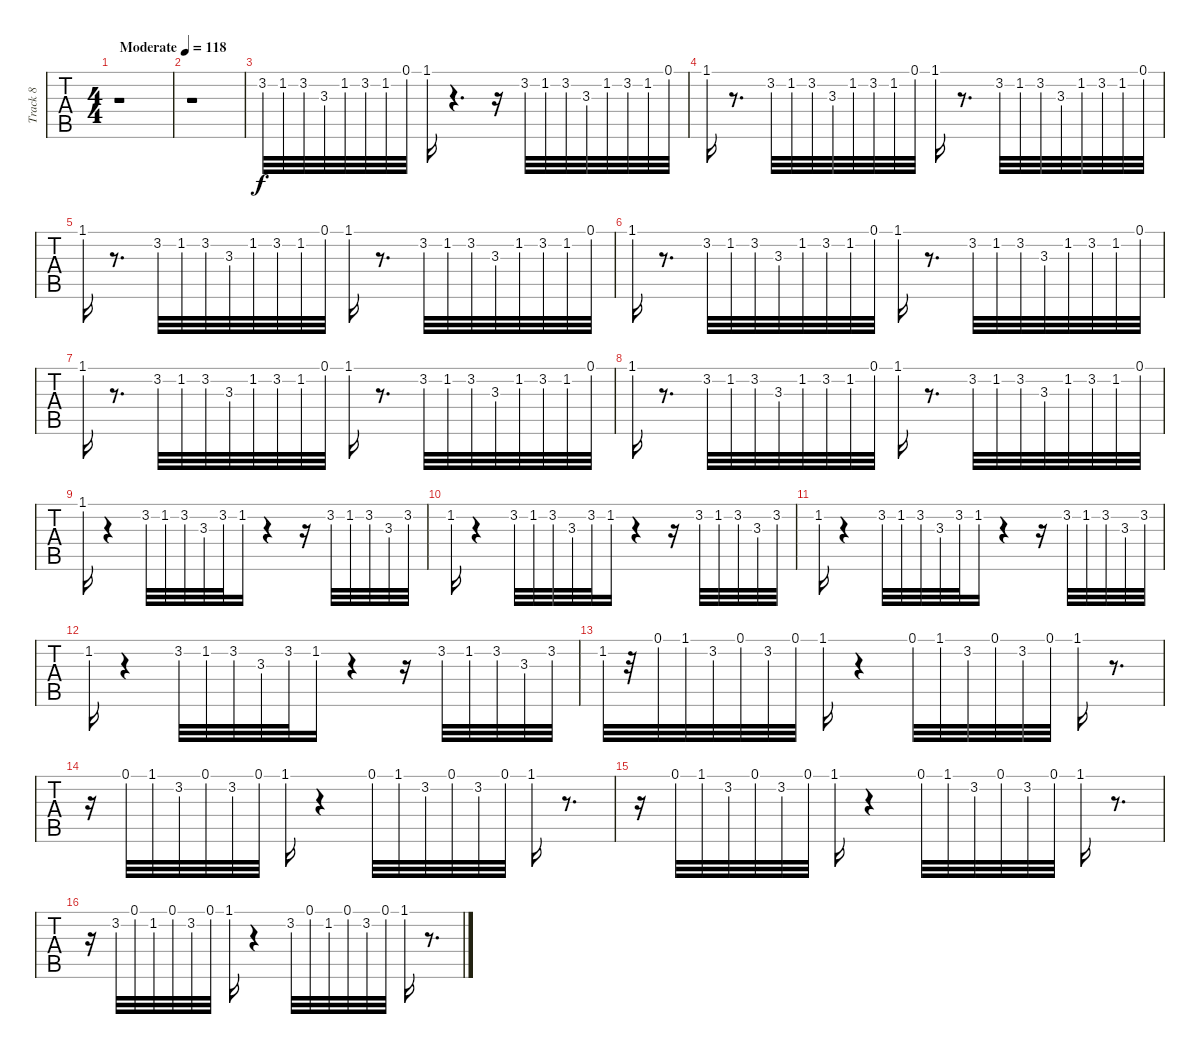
\track ("Track 8" "Track 8") {instrument flute}
\staff {tabs}
\tuning (E4 B3 G3 D3 A2 E2) {hide}
\ts (4 4)
\tempo (118 "Moderate")
\clef g2
\ks c
r.1{dy f instrument flute} |
r.1 |
3.2.32 1.2.32 3.2.32 3.3.32 1.2.32 3.2.32 1.2.32 0.1.32 1.1.16 r.4{d} r.16 3.2.32 1.2.32 3.2.32 3.3.32 1.2.32 3.2.32 1.2.32 0.1.32 |
1.1.16 r.8{d} 3.2.32 1.2.32 3.2.32 3.3.32 1.2.32 3.2.32 1.2.32 0.1.32 1.1.16 r.8{d} 3.2.32 1.2.32 3.2.32 3.3.32 1.2.32 3.2.32 1.2.32 0.1.32 |
1.1.16 r.8{d} 3.2.32 1.2.32 3.2.32 3.3.32 1.2.32 3.2.32 1.2.32 0.1.32 1.1.16 r.8{d} 3.2.32 1.2.32 3.2.32 3.3.32 1.2.32 3.2.32 1.2.32 0.1.32 |
1.1.16 r.8{d} 3.2.32 1.2.32 3.2.32 3.3.32 1.2.32 3.2.32 1.2.32 0.1.32 1.1.16 r.8{d} 3.2.32 1.2.32 3.2.32 3.3.32 1.2.32 3.2.32 1.2.32 0.1.32 |
1.1.16 r.8{d} 3.2.32 1.2.32 3.2.32 3.3.32 1.2.32 3.2.32 1.2.32 0.1.32 1.1.16 r.8{d} 3.2.32 1.2.32 3.2.32 3.3.32 1.2.32 3.2.32 1.2.32 0.1.32 |
1.1.16 r.8{d} 3.2.32 1.2.32 3.2.32 3.3.32 1.2.32 3.2.32 1.2.32 0.1.32 1.1.16 r.8{d} 3.2.32 1.2.32 3.2.32 3.3.32 1.2.32 3.2.32 1.2.32 0.1.32 |
1.1.16 r.4 3.2.32 1.2.32 3.2.32 3.3.32 3.2.32 1.2.16 r.4 r.16 3.2.32 1.2.32 3.2.32 3.3.32 3.2.32 |
1.2.16 r.4 3.2.32 1.2.32 3.2.32 3.3.32 3.2.32 1.2.16 r.4 r.16 3.2.32 1.2.32 3.2.32 3.3.32 3.2.32 |
1.2.16 r.4 3.2.32 1.2.32 3.2.32 3.3.32 3.2.32 1.2.16 r.4 r.16 3.2.32 1.2.32 3.2.32 3.3.32 3.2.32 |
1.2.16 r.4 3.2.32 1.2.32 3.2.32 3.3.32 3.2.32 1.2.16 r.4 r.16 3.2.32 1.2.32 3.2.32 3.3.32 3.2.32 |
1.2.32 r.32 0.1.32 1.1.32 3.2.32 0.1.32 3.2.32 0.1.32 1.1.16 r.4 0.1.32 1.1.32 3.2.32 0.1.32 3.2.32 0.1.32 1.1.16 r.8{d} |
r.16 0.1.32 1.1.32 3.2.32 0.1.32 3.2.32 0.1.32 1.1.16 r.4 0.1.32 1.1.32 3.2.32 0.1.32 3.2.32 0.1.32 1.1.16 r.8{d} |
r.16 0.1.32 1.1.32 3.2.32 0.1.32 3.2.32 0.1.32 1.1.16 r.4 0.1.32 1.1.32 3.2.32 0.1.32 3.2.32 0.1.32 1.1.16 r.8{d} |
r.16 3.2.32 0.1.32 1.2.32 0.1.32 3.2.32 0.1.32 1.1.16 r.4 3.2.32 0.1.32 1.2.32 0.1.32 3.2.32 0.1.32 1.1.16 r.8{d}
